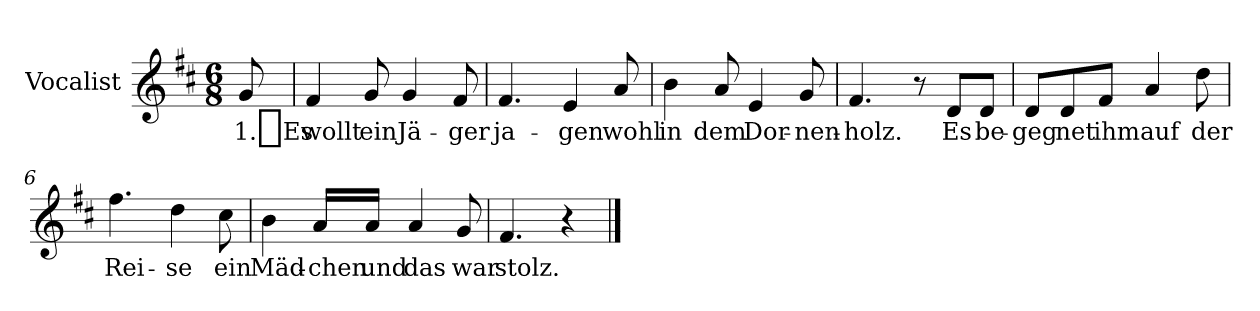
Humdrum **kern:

**kern	**text
*part1	*part1
*staff1	*staff1
*I"Vocalist	*
*k[f#c#]	*
*D:	*
*M6/8	*
=	=
8g	1._Es
=1	=1
4f#	wollt
8g	ein
4g	Jä-
8f#	-ger
=2	=2
4.f#	ja-
4e	-gen
8a	wohl
=3	=3
4b	in
8a	dem
4e	Dor-
8g	-nen-
=4	=4
4.f#	-holz.
8r	.
8dL	Es
8dJ	be-
=5	=5
8dL	-geg
8d	net
8f#J	ihm
4a	auf
8dd	der
=6	=6
4.ff#	Rei-
4dd	-se
8cc#	ein
=7	=7
4b	Mäd-
16aLL	-chen
16aJJ	und
4a	das
8g	war
=8	=8
4.f#	stolz.
4r	.
==	==
*-	*-
